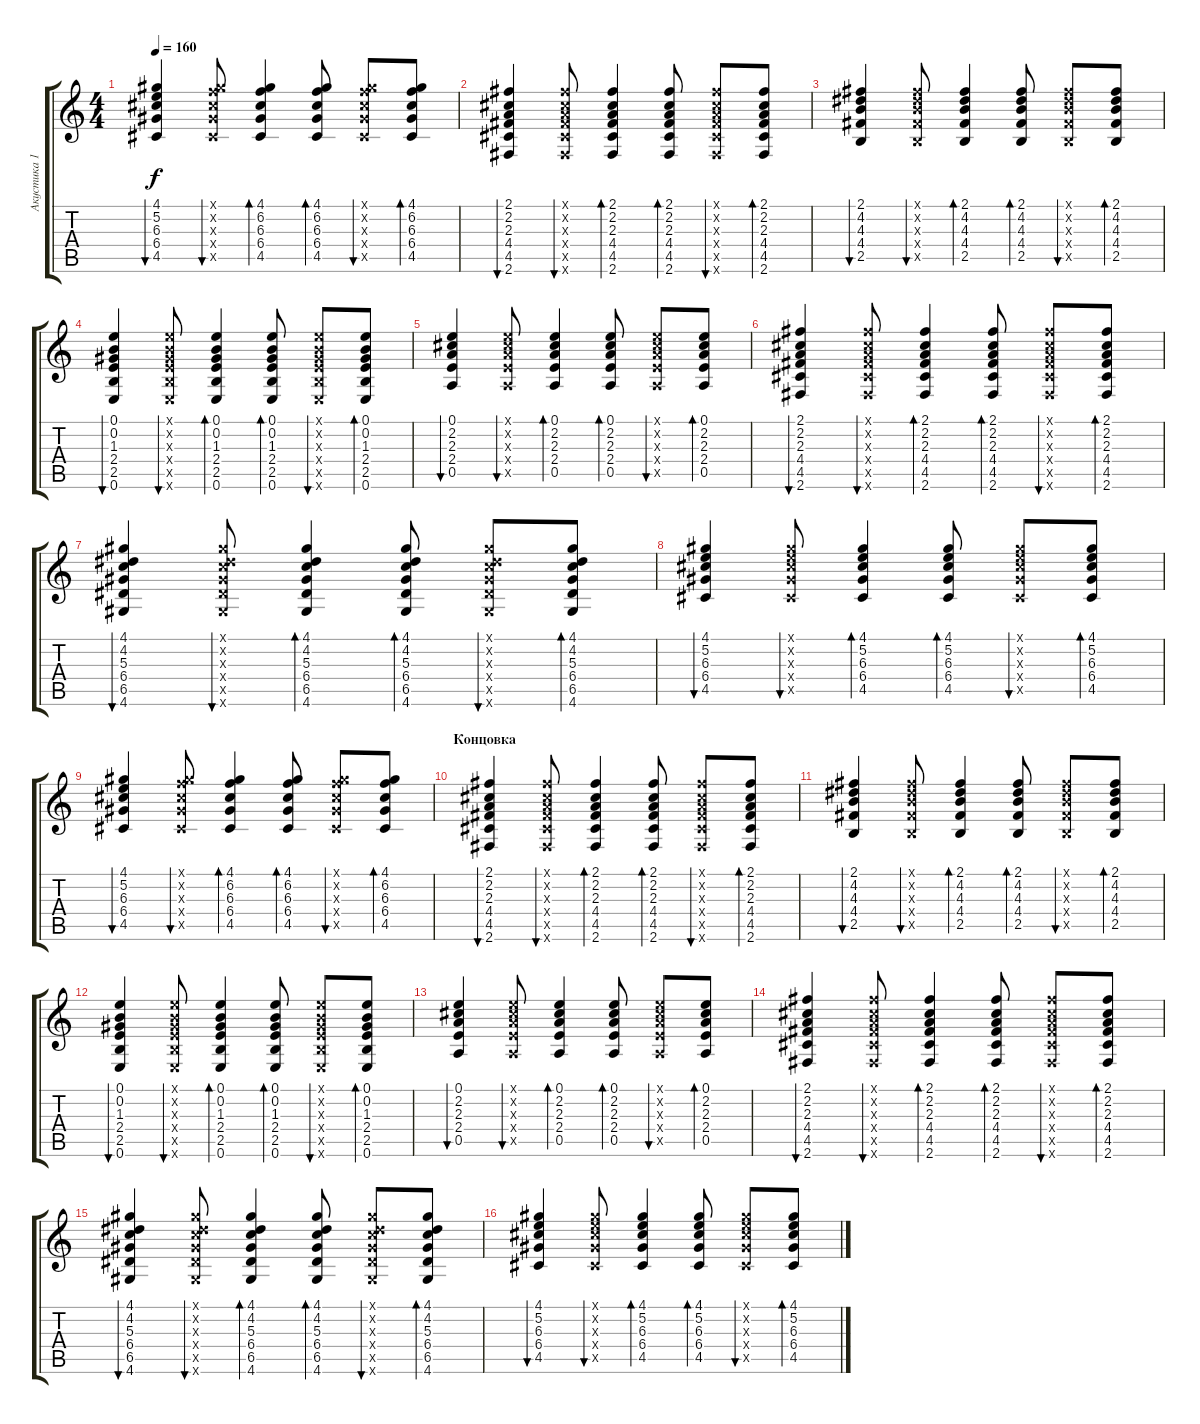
\track ("Акустика 1" "Акустика 1") {instrument acousticguitarsteel}
\staff {score tabs}
\tuning (E4 B3 G3 D3 A2 E2) {hide}
\ts (4 4)
\tempo 160
\clef g2
\ks c
(4.1 5.2 6.3 6.4 4.5).4{bu 60 dy f} (4.1{x} 6.2{x} 6.3{x} 6.4{x} 4.5{x}).8{bu 60} (4.1 6.2 6.3 6.4 4.5).4{bd 60} (4.1 6.2 6.3 6.4 4.5).8{bd 60} (4.1{x} 6.2{x} 6.3{x} 6.4{x} 4.5{x}).8{bu 60} (4.1 6.2 6.3 6.4 4.5).8{bd 60} |
(2.1 2.2 2.3 4.4 4.5 2.6).4{bu 60} (2.1{x} 2.2{x} 2.3{x} 4.4{x} 4.5{x} 2.6{x}).8{bu 60} (2.1 2.2 2.3 4.4 4.5 2.6).4{bd 60} (2.1 2.2 2.3 4.4 4.5 2.6).8{bd 60} (2.1{x} 2.2{x} 2.3{x} 4.4{x} 4.5{x} 2.6{x}).8{bu 60} (2.1 2.2 2.3 4.4 4.5 2.6).8{bd 60} |
(2.1 4.2 4.3 4.4 2.5).4{bu 60} (2.1{x} 4.2{x} 4.3{x} 4.4{x} 2.5{x}).8{bu 60} (2.1 4.2 4.3 4.4 2.5).4{bd 60} (2.1 4.2 4.3 4.4 2.5).8{bd 60} (2.1{x} 4.2{x} 4.3{x} 4.4{x} 2.5{x}).8{bu 60} (2.1 4.2 4.3 4.4 2.5).8{bd 60} |
(0.1 0.2 1.3 2.4 2.5 0.6).4{bu 60} (0.1{x} 0.2{x} 1.3{x} 2.4{x} 2.5{x} 0.6{x}).8{bu 60} (0.1 0.2 1.3 2.4 2.5 0.6).4{bd 60} (0.1 0.2 1.3 2.4 2.5 0.6).8{bd 60} (0.1{x} 0.2{x} 1.3{x} 2.4{x} 2.5{x} 0.6{x}).8{bu 60} (0.1 0.2 1.3 2.4 2.5 0.6).8{bd 60} |
(0.1 2.2 2.3 2.4 0.5).4{bu 60} (0.1{x} 2.2{x} 2.3{x} 2.4{x} 0.5{x}).8{bu 60} (0.1 2.2 2.3 2.4 0.5).4{bd 60} (0.1 2.2 2.3 2.4 0.5).8{bd 60} (0.1{x} 2.2{x} 2.3{x} 2.4{x} 0.5{x}).8{bu 60} (0.1 2.2 2.3 2.4 0.5).8{bd 60} |
(2.1 2.2 2.3 4.4 4.5 2.6).4{bu 60} (2.1{x} 2.2{x} 2.3{x} 4.4{x} 4.5{x} 2.6{x}).8{bu 60} (2.1 2.2 2.3 4.4 4.5 2.6).4{bd 60} (2.1 2.2 2.3 4.4 4.5 2.6).8{bd 60} (2.1{x} 2.2{x} 2.3{x} 4.4{x} 4.5{x} 2.6{x}).8{bu 60} (2.1 2.2 2.3 4.4 4.5 2.6).8{bd 60} |
(4.1 4.2 5.3 6.4 6.5 4.6).4{bu 60} (4.1{x} 4.2{x} 5.3{x} 6.4{x} 6.5{x} 4.6{x}).8{bu 60} (4.1 4.2 5.3 6.4 6.5 4.6).4{bd 60} (4.1 4.2 5.3 6.4 6.5 4.6).8{bd 60} (4.1{x} 4.2{x} 5.3{x} 6.4{x} 6.5{x} 4.6{x}).8{bu 60} (4.1 4.2 5.3 6.4 6.5 4.6).8{bd 60} |
(4.1 5.2 6.3 6.4 4.5).4{bu 60} (4.1{x} 5.2{x} 6.3{x} 6.4{x} 4.5{x}).8{bu 60} (4.1 5.2 6.3 6.4 4.5).4{bd 60} (4.1 5.2 6.3 6.4 4.5).8{bd 60} (4.1{x} 5.2{x} 6.3{x} 6.4{x} 4.5{x}).8{bu 60} (4.1 5.2 6.3 6.4 4.5).8{bd 60} |
(4.1 5.2 6.3 6.4 4.5).4{bu 60} (4.1{x} 6.2{x} 6.3{x} 6.4{x} 4.5{x}).8{bu 60} (4.1 6.2 6.3 6.4 4.5).4{bd 60} (4.1 6.2 6.3 6.4 4.5).8{bd 60} (4.1{x} 6.2{x} 6.3{x} 6.4{x} 4.5{x}).8{bu 60} (4.1 6.2 6.3 6.4 4.5).8{bd 60} |
\section ("" "Концовка")
(2.1 2.2 2.3 4.4 4.5 2.6).4{bu 60} (2.1{x} 2.2{x} 2.3{x} 4.4{x} 4.5{x} 2.6{x}).8{bu 60} (2.1 2.2 2.3 4.4 4.5 2.6).4{bd 60} (2.1 2.2 2.3 4.4 4.5 2.6).8{bd 60} (2.1{x} 2.2{x} 2.3{x} 4.4{x} 4.5{x} 2.6{x}).8{bu 60} (2.1 2.2 2.3 4.4 4.5 2.6).8{bd 60} |
(2.1 4.2 4.3 4.4 2.5).4{bu 60} (2.1{x} 4.2{x} 4.3{x} 4.4{x} 2.5{x}).8{bu 60} (2.1 4.2 4.3 4.4 2.5).4{bd 60} (2.1 4.2 4.3 4.4 2.5).8{bd 60} (2.1{x} 4.2{x} 4.3{x} 4.4{x} 2.5{x}).8{bu 60} (2.1 4.2 4.3 4.4 2.5).8{bd 60} |
(0.1 0.2 1.3 2.4 2.5 0.6).4{bu 60} (0.1{x} 0.2{x} 1.3{x} 2.4{x} 2.5{x} 0.6{x}).8{bu 60} (0.1 0.2 1.3 2.4 2.5 0.6).4{bd 60} (0.1 0.2 1.3 2.4 2.5 0.6).8{bd 60} (0.1{x} 0.2{x} 1.3{x} 2.4{x} 2.5{x} 0.6{x}).8{bu 60} (0.1 0.2 1.3 2.4 2.5 0.6).8{bd 60} |
(0.1 2.2 2.3 2.4 0.5).4{bu 60} (0.1{x} 2.2{x} 2.3{x} 2.4{x} 0.5{x}).8{bu 60} (0.1 2.2 2.3 2.4 0.5).4{bd 60} (0.1 2.2 2.3 2.4 0.5).8{bd 60} (0.1{x} 2.2{x} 2.3{x} 2.4{x} 0.5{x}).8{bu 60} (0.1 2.2 2.3 2.4 0.5).8{bd 60} |
(2.1 2.2 2.3 4.4 4.5 2.6).4{bu 60} (2.1{x} 2.2{x} 2.3{x} 4.4{x} 4.5{x} 2.6{x}).8{bu 60} (2.1 2.2 2.3 4.4 4.5 2.6).4{bd 60} (2.1 2.2 2.3 4.4 4.5 2.6).8{bd 60} (2.1{x} 2.2{x} 2.3{x} 4.4{x} 4.5{x} 2.6{x}).8{bu 60} (2.1 2.2 2.3 4.4 4.5 2.6).8{bd 60} |
(4.1 4.2 5.3 6.4 6.5 4.6).4{bu 60} (4.1{x} 4.2{x} 5.3{x} 6.4{x} 6.5{x} 4.6{x}).8{bu 60} (4.1 4.2 5.3 6.4 6.5 4.6).4{bd 60} (4.1 4.2 5.3 6.4 6.5 4.6).8{bd 60} (4.1{x} 4.2{x} 5.3{x} 6.4{x} 6.5{x} 4.6{x}).8{bu 60} (4.1 4.2 5.3 6.4 6.5 4.6).8{bd 60} |
(4.1 5.2 6.3 6.4 4.5).4{bu 60} (4.1{x} 5.2{x} 6.3{x} 6.4{x} 4.5{x}).8{bu 60} (4.1 5.2 6.3 6.4 4.5).4{bd 60} (4.1 5.2 6.3 6.4 4.5).8{bd 60} (4.1{x} 5.2{x} 6.3{x} 6.4{x} 4.5{x}).8{bu 60} (4.1 5.2 6.3 6.4 4.5).8{bd 60}
